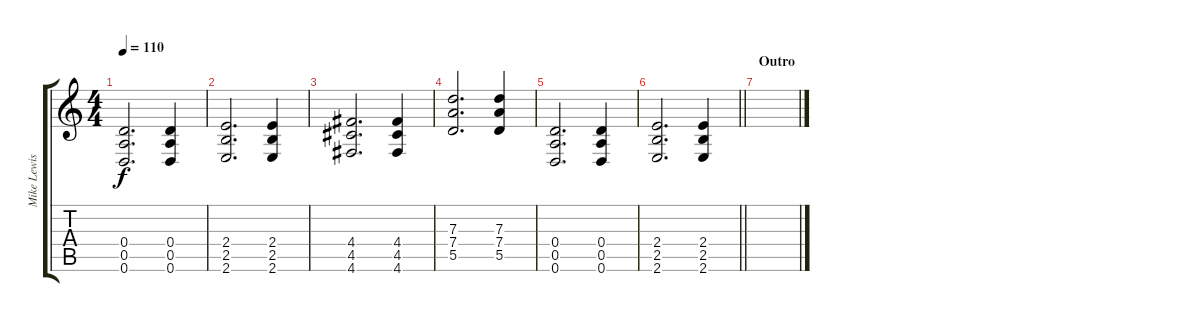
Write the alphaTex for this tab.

\track ("Mike Lewis | Rhythm" "Mike Lewis") {instrument overdrivenguitar}
\staff {score tabs}
\tuning (E4 B3 G3 D3 A2 D2) {hide}
\ts (4 4)
\tempo 110
\clef g2
\ks c
(0.4 0.5 0.6).2{d dy f} (0.4 0.5 0.6).4 |
(2.4 2.5 2.6).2{d} (2.4 2.5 2.6).4 |
(4.4 4.5 4.6).2{d} (4.4 4.5 4.6).4 |
(7.3 7.4 5.5).2{d} (7.3 7.4 5.5).4 |
(0.4 0.5 0.6).2{d} (0.4 0.5 0.6).4 |
\barLineRight lightlight
(2.4 2.5 2.6).2{d} (2.4 2.5 2.6).4 |
\section ("" "Outro")
